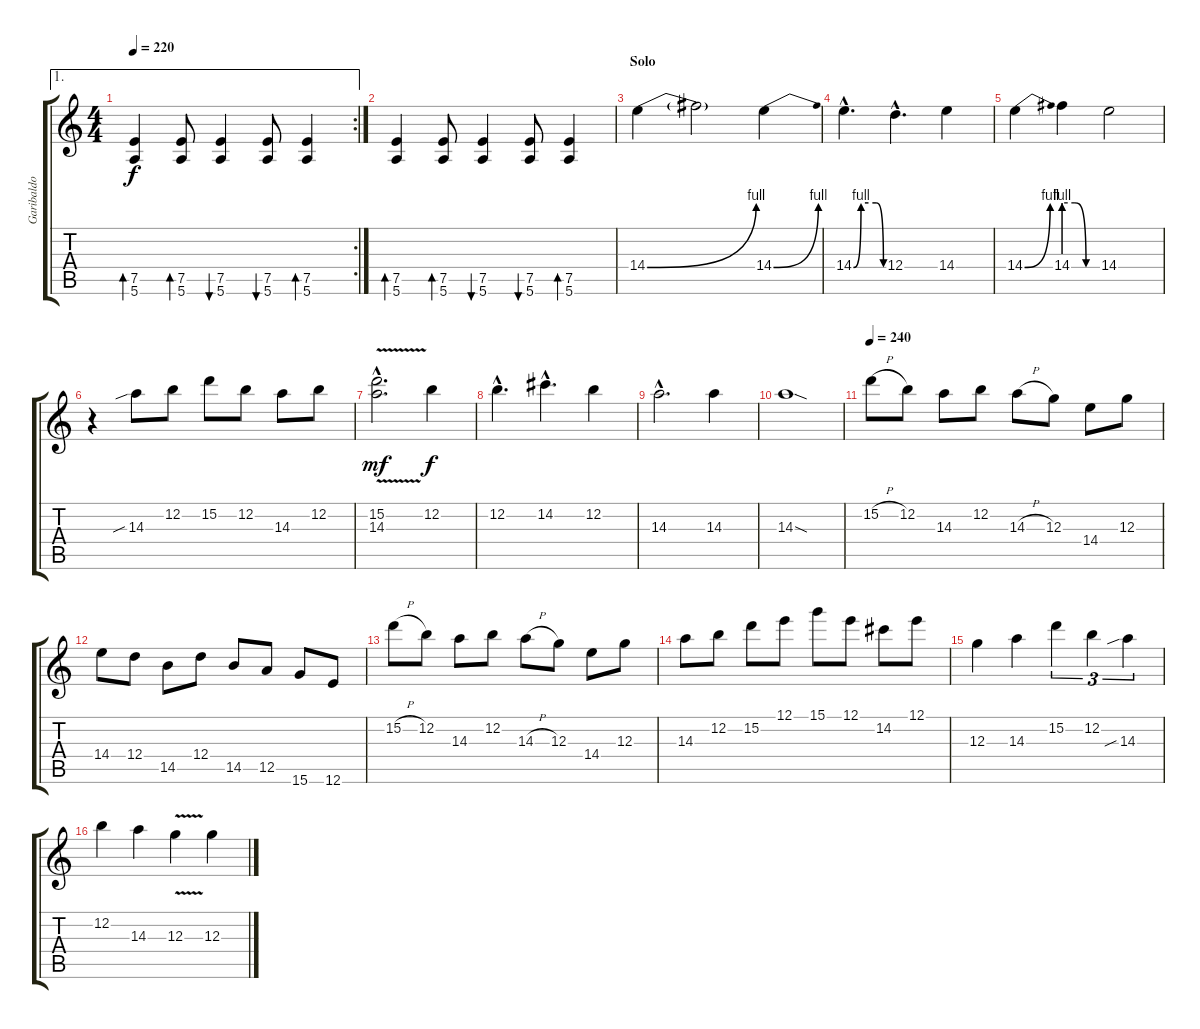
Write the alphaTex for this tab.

\track ("Garibaldo Luis (solo)" "Garibaldo ") {instrument distortionguitar}
\staff {score tabs}
\tuning (E4 B3 G3 D3 A2 E2) {hide}
\ae 1
\rc 2
\ts (4 4)
\tempo 220
\clef g2
\ks c
(7.5 5.6).4{bd 60 dy f} (7.5 5.6).8{bd 60} (7.5 5.6).4{bu 60} (7.5 5.6).8{bu 60} (7.5 5.6).4{bd 60} |
(7.5 5.6).4{bd 60} (7.5 5.6).8{bd 60} (7.5 5.6).4{bu 60} (7.5 5.6).8{bu 60} (7.5 5.6).4{bd 60} |
\section ("" "Solo")
14.4{be (bend 0 0 60 4)}.4 14.4{t}.2 14.4{be (bend 0 0 60 4)}.4 |
14.4{be (custom 0 0 15 4 30 4 45 4 60 0) hac}.4{d} 12.4{hac}.4{d} 14.4.4 |
14.4{be (bend 0 0 60 4)}.4 14.4{be (custom 0 4 20 4 40 0 60 0)}.4 14.4.2 |
r.4 14.3{sib}.8 12.2.8 15.2.8 12.2.8 14.3.8 12.2.8 |
(15.2{v hac} 14.3{hac}).2{d dy mf} 12.2.4{dy f} |
12.2{hac}.4{d} 14.2{hac}.4{d} 12.2.4 |
14.3{hac}.2{d} 14.3.4 |
14.3{sod}.1 |
\tempo 240
15.2{h}.8 12.2.8 14.3.8 12.2.8 14.3{h}.8 12.3.8 14.4.8 12.3.8 |
14.4.8 12.4.8 14.5.8 12.4.8 14.5.8 12.5.8 15.6.8 12.6.8 |
15.2{h}.8 12.2.8 14.3.8 12.2.8 14.3{h}.8 12.3.8 14.4.8 12.3.8 |
14.3.8 12.2.8 15.2.8 12.1.8 15.1.8 12.1.8 14.2.8 12.1.8 |
12.3.4 14.3.4 15.2.4{tu (3 2)} 12.2.4{tu (3 2)} 14.3{sib}.4{tu (3 2)} |
12.2.4 14.3.4 12.3{v}.4 12.3.4
